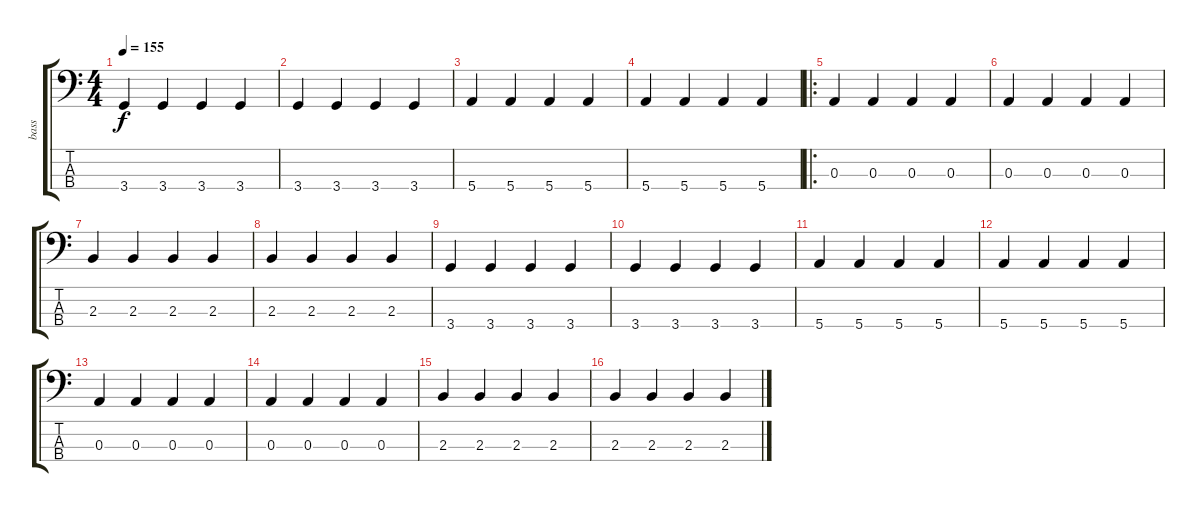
\track ("bass" "bass") {instrument electricbassfinger}
\staff {score tabs}
\tuning (G2 D2 A1 E1) {hide}
\ts (4 4)
\tempo 155
\clef f4
\ks c
3.4.4{dy f} 3.4.4 3.4.4 3.4.4 |
3.4.4 3.4.4 3.4.4 3.4.4 |
5.4.4 5.4.4 5.4.4 5.4.4 |
5.4.4 5.4.4 5.4.4 5.4.4 |
\ro
0.3.4 0.3.4 0.3.4 0.3.4 |
0.3.4 0.3.4 0.3.4 0.3.4 |
2.3.4 2.3.4 2.3.4 2.3.4 |
2.3.4 2.3.4 2.3.4 2.3.4 |
3.4.4 3.4.4 3.4.4 3.4.4 |
3.4.4 3.4.4 3.4.4 3.4.4 |
5.4.4 5.4.4 5.4.4 5.4.4 |
5.4.4 5.4.4 5.4.4 5.4.4 |
0.3.4 0.3.4 0.3.4 0.3.4 |
0.3.4 0.3.4 0.3.4 0.3.4 |
2.3.4 2.3.4 2.3.4 2.3.4 |
2.3.4 2.3.4 2.3.4 2.3.4
